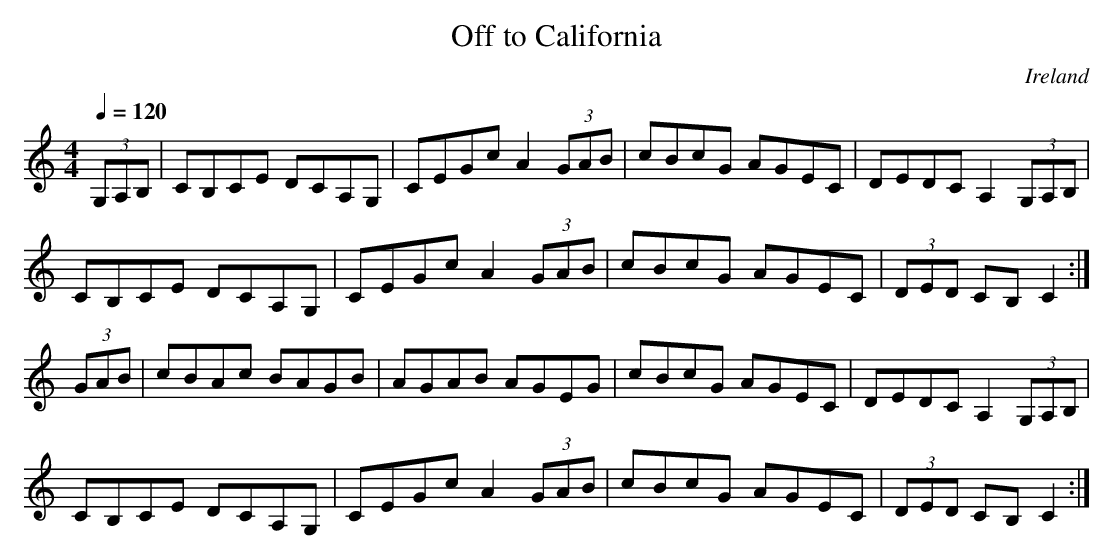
X:1
T:Off to California
O:Ireland
M:4/4
Q:1/4=120
K:Cmaj clef=treble
(3G,A,B,|\
CB,CE DCA,G,|CEGc A2(3GAB|cBcG AGEC|DEDC A,2(3G,A,B,|
CB,CE DCA,G,|CEGc A2(3GAB|cBcG AGEC|(3DED CB, C2:|
(3GAB|\
cBAc BAGB|AGAB AGEG|cBcG AGEC|DEDC A,2(3G,A,B,|
CB,CE DCA,G,|CEGc A2(3GAB|cBcG AGEC|(3DED CB, C2:|
